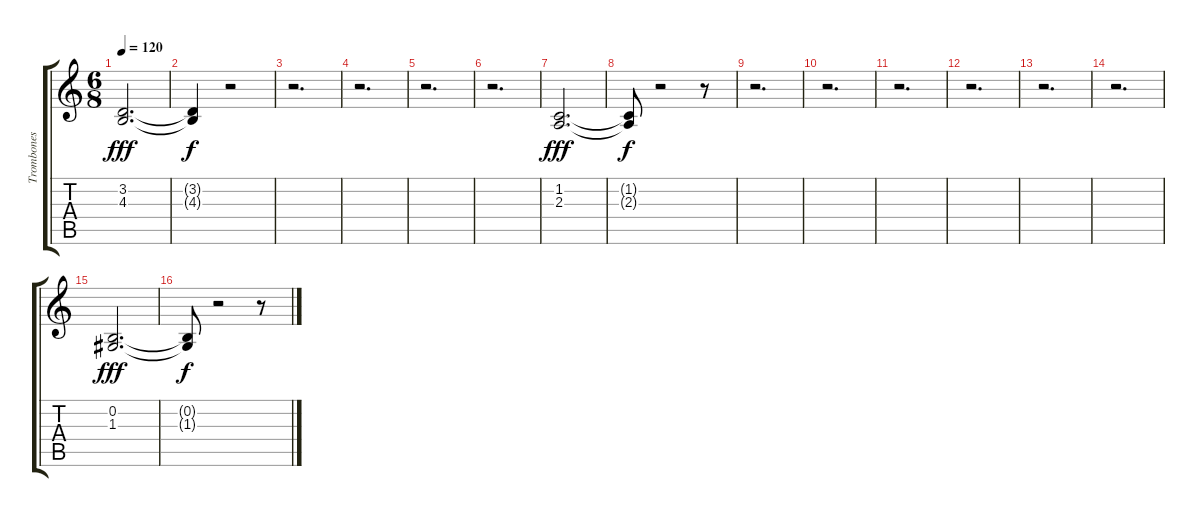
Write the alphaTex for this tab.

\track ("Trombones" "Trombones") {instrument pizzicatostrings}
\staff {score tabs}
\tuning (E4 B3 G3 D3 A2 E2) {hide}
\ts (6 8)
\tempo 120
\clef g2
\ks c
(3.2 4.3).2{d dy fff} |
(3.2{t} 4.3{t}).4{dy f} r.2 |
r.2{d} |
r.2{d} |
r.2{d} |
r.2{d} |
(1.2 2.3).2{d dy fff} |
(1.2{t} 2.3{t}).8{dy f} r.2 r.8 |
r.2{d} |
r.2{d} |
r.2{d} |
r.2{d} |
r.2{d} |
r.2{d} |
(0.2 1.3).2{d dy fff} |
(0.2{t} 1.3{t}).8{dy f} r.2 r.8
